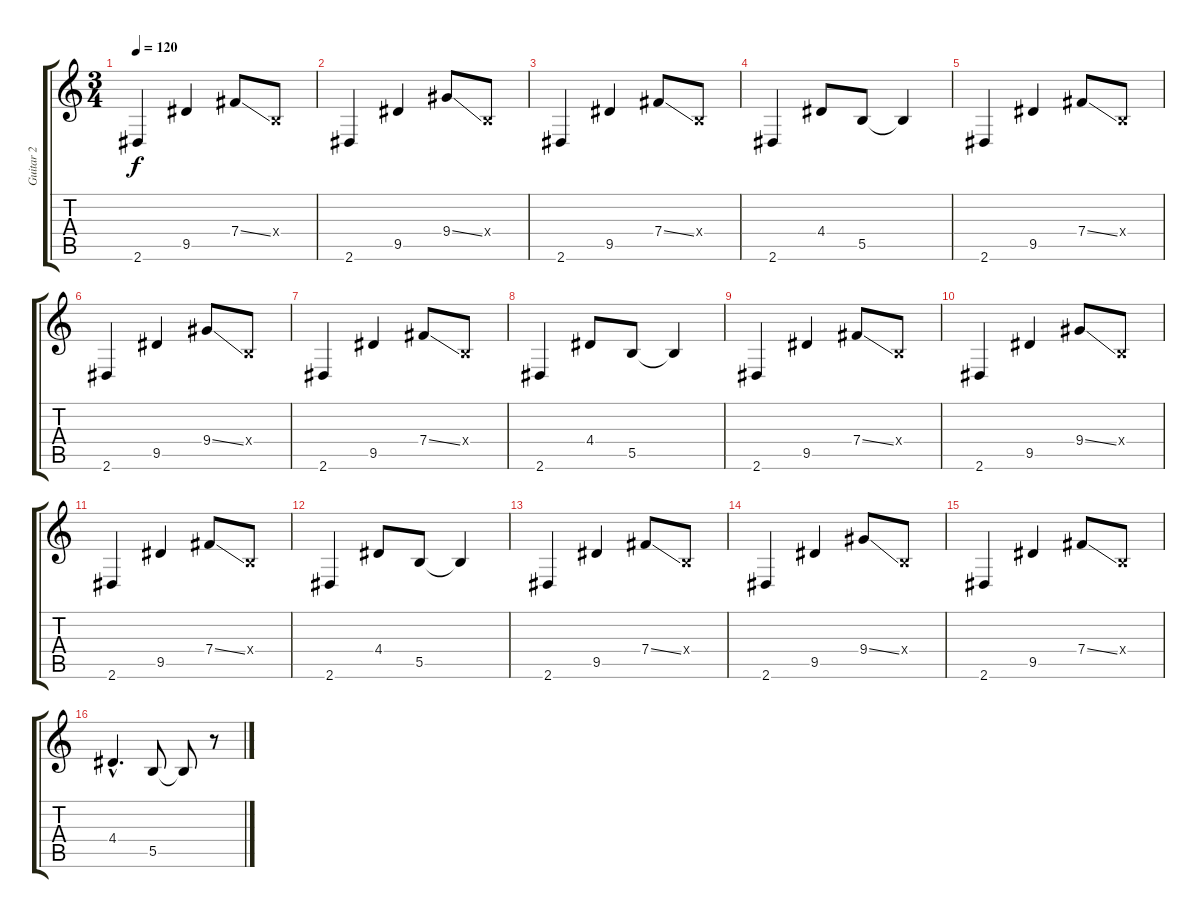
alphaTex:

\track ("Guitar 2" "Guitar 2") {instrument distortionguitar}
\staff {score tabs}
\tuning (Db4 Ab3 E3 B2 Gb2 Db2) {hide}
\ts (3 4)
\tempo 120
\clef g2
\ks c
2.6.4{dy f} 9.5.4 7.4{ss}.8 0.4{x}.8 |
2.6.4 9.5.4 9.4{ss}.8 0.4{x}.8 |
2.6.4 9.5.4 7.4{ss}.8 0.4{x}.8 |
2.6.4 4.4.8 5.5.8 5.5{t}.4 |
2.6.4 9.5.4 7.4{ss}.8 0.4{x}.8 |
2.6.4 9.5.4 9.4{ss}.8 0.4{x}.8 |
2.6.4 9.5.4 7.4{ss}.8 0.4{x}.8 |
2.6.4 4.4.8 5.5.8 5.5{t}.4 |
2.6.4 9.5.4 7.4{ss}.8 0.4{x}.8 |
2.6.4 9.5.4 9.4{ss}.8 0.4{x}.8 |
2.6.4 9.5.4 7.4{ss}.8 0.4{x}.8 |
2.6.4 4.4.8 5.5.8 5.5{t}.4 |
2.6.4 9.5.4 7.4{ss}.8 0.4{x}.8 |
2.6.4 9.5.4 9.4{ss}.8 0.4{x}.8 |
2.6.4 9.5.4 7.4{ss}.8 0.4{x}.8 |
4.4{hac}.4{d} 5.5.8 5.5{t}.8 r.8
